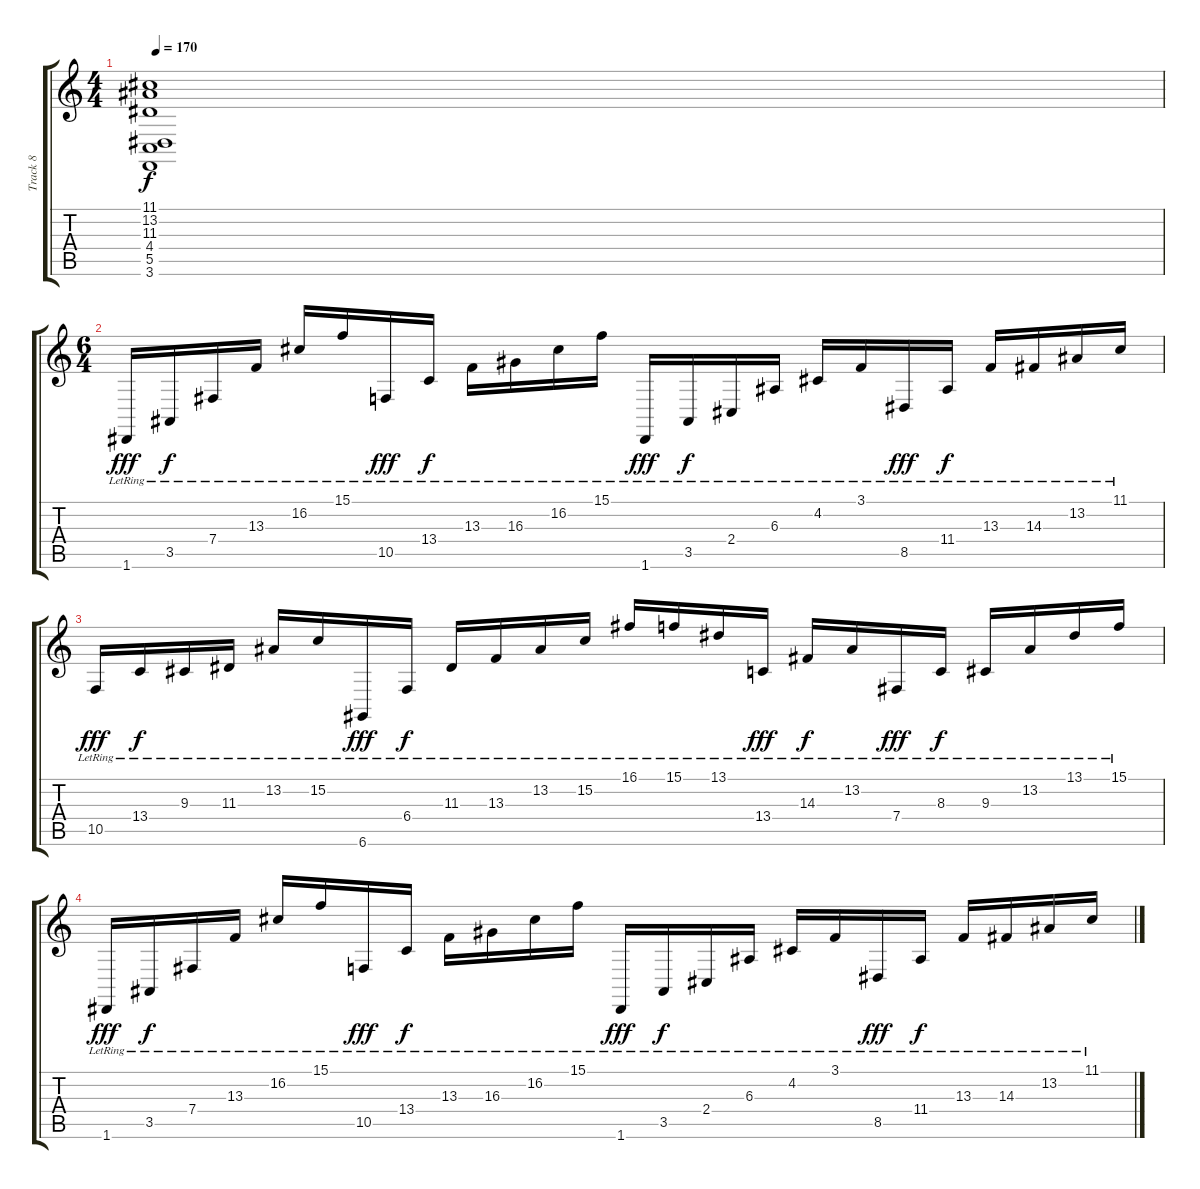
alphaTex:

\track ("Track 8" "Track 8") {instrument brightacousticpiano}
\staff {score tabs}
\tuning (D4 A3 E3 B2 G2 D2) {hide}
\ts (4 4)
\tempo 170
\clef g2
\ks c
(11.1{t} 13.2{t} 11.3{t} 4.4{t} 5.5{t} 3.6{t}).1{dy f} |
\ts (6 4)
1.6{lr}.16{dy fff instrument acousticgrandpiano} 3.5{lr}.16{dy f} 7.4{lr}.16 13.3{lr}.16 16.2{lr}.16 15.1{lr}.16 10.5{lr}.16{dy fff} 13.4{lr}.16{dy f} 13.3{lr}.16 16.3{lr}.16 16.2{lr}.16 15.1{lr}.16 1.6{lr}.16{dy fff} 3.5{lr}.16{dy f} 2.4{lr}.16 6.3{lr}.16 4.2{lr}.16 3.1{lr}.16 8.5{lr}.16{dy fff} 11.4{lr}.16{dy f} 13.3{lr}.16 14.3{lr}.16 13.2{lr}.16 11.1{lr}.16 |
10.5{lr}.16{dy fff} 13.4{lr}.16{dy f} 9.3{lr}.16 11.3{lr}.16 13.2{lr}.16 15.2{lr}.16 6.6{lr}.16{dy fff} 6.4{lr}.16{dy f} 11.3{lr}.16 13.3{lr}.16 13.2{lr}.16 15.2{lr}.16 16.1{lr}.16 15.1{lr}.16 13.1{lr}.16 13.4{lr}.16{dy fff} 14.3{lr}.16{dy f} 13.2{lr}.16 7.4{lr}.16{dy fff} 8.3{lr}.16{dy f} 9.3{lr}.16 13.2{lr}.16 13.1{lr}.16 15.1{lr}.16 |
1.6{lr}.16{dy fff} 3.5{lr}.16{dy f} 7.4{lr}.16 13.3{lr}.16 16.2{lr}.16 15.1{lr}.16 10.5{lr}.16{dy fff} 13.4{lr}.16{dy f} 13.3{lr}.16 16.3{lr}.16 16.2{lr}.16 15.1{lr}.16 1.6{lr}.16{dy fff} 3.5{lr}.16{dy f} 2.4{lr}.16 6.3{lr}.16 4.2{lr}.16 3.1{lr}.16 8.5{lr}.16{dy fff} 11.4{lr}.16{dy f} 13.3{lr}.16 14.3{lr}.16 13.2{lr}.16 11.1{lr}.16
